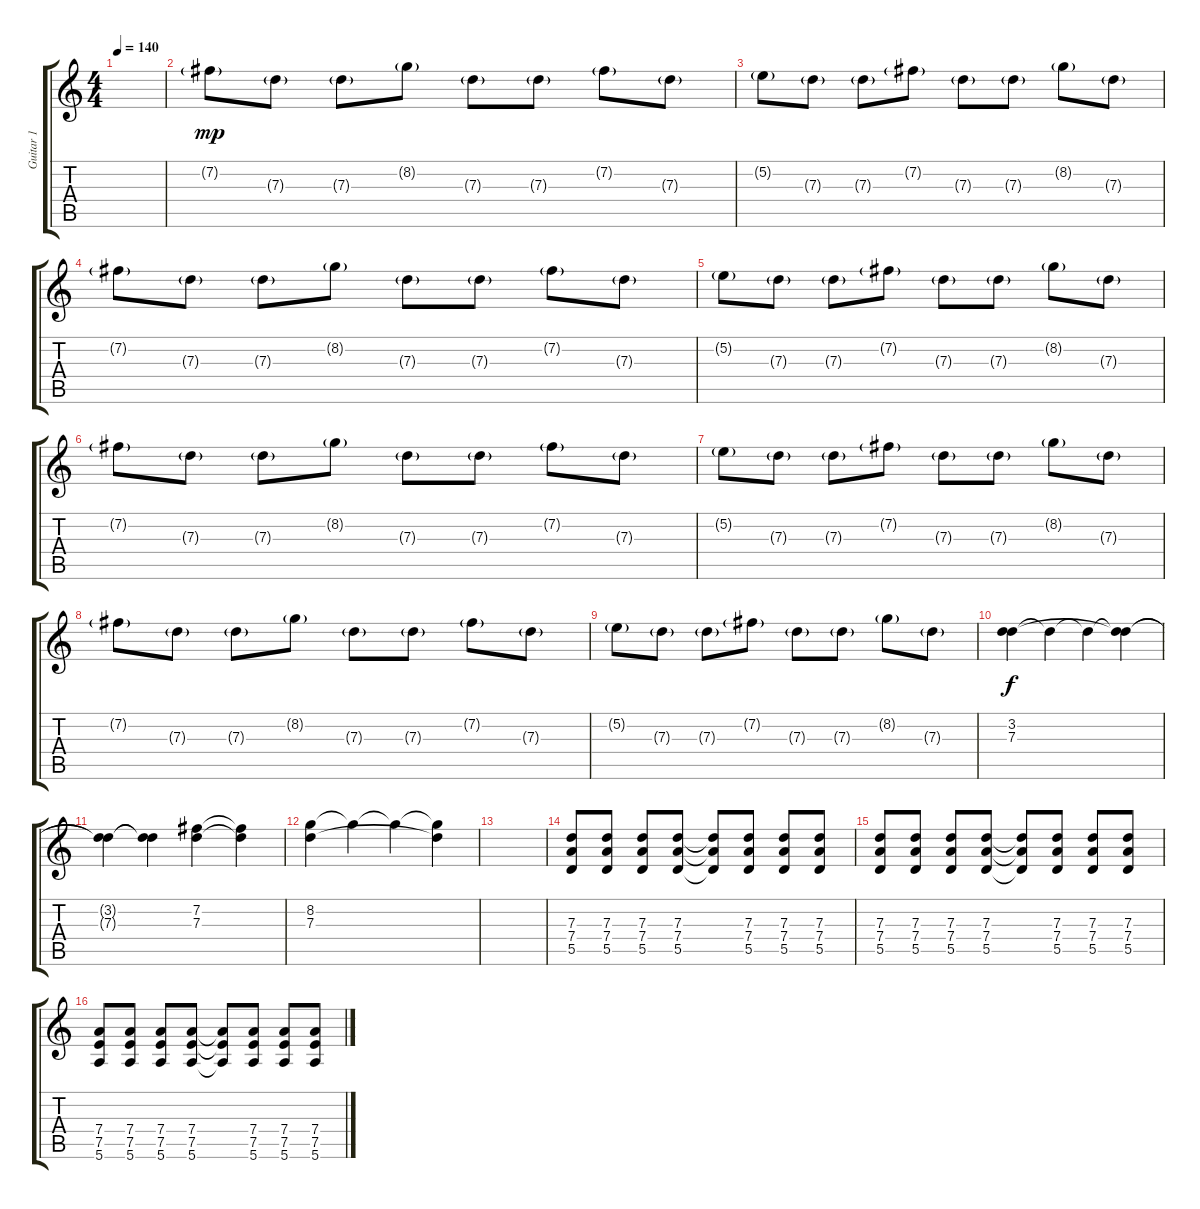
\track ("Guitar 1" "Guitar 1") {instrument electricguitarclean}
\staff {score tabs}
\tuning (E4 B3 G3 D3 A2 E2) {hide}
\ts (4 4)
\tempo 140
\clef g2
\ks c
|
7.2{g}.8{dy mp} 7.3{g}.8 7.3{g}.8 8.2{g}.8 7.3{g}.8 7.3{g}.8 7.2{g}.8 7.3{g}.8 |
5.2{g}.8 7.3{g}.8 7.3{g}.8 7.2{g}.8 7.3{g}.8 7.3{g}.8 8.2{g}.8 7.3{g}.8 |
7.2{g}.8 7.3{g}.8 7.3{g}.8 8.2{g}.8 7.3{g}.8 7.3{g}.8 7.2{g}.8 7.3{g}.8 |
5.2{g}.8 7.3{g}.8 7.3{g}.8 7.2{g}.8 7.3{g}.8 7.3{g}.8 8.2{g}.8 7.3{g}.8 |
7.2{g}.8 7.3{g}.8 7.3{g}.8 8.2{g}.8 7.3{g}.8 7.3{g}.8 7.2{g}.8 7.3{g}.8 |
5.2{g}.8 7.3{g}.8 7.3{g}.8 7.2{g}.8 7.3{g}.8 7.3{g}.8 8.2{g}.8 7.3{g}.8 |
7.2{g}.8 7.3{g}.8 7.3{g}.8 8.2{g}.8 7.3{g}.8 7.3{g}.8 7.2{g}.8 7.3{g}.8 |
5.2{g}.8 7.3{g}.8 7.3{g}.8 7.2{g}.8 7.3{g}.8 7.3{g}.8 8.2{g}.8 7.3{g}.8 |
(3.2 7.3).4{dy f} 3.2{t}.4 3.2{t}.4 (3.2{t} 7.3{t}).4 |
(3.2{t} 7.3{t}).4 (3.2{t} 7.3{t}).4 (7.2 7.3).4 (7.2{t} 7.3{t}).4 |
(8.2 7.3).4 8.2{t}.4 8.2{t}.4 (8.2{t} 7.3{t}).4 |
|
(7.3 7.4 5.5).8 (7.3 7.4 5.5).8 (7.3 7.4 5.5).8 (7.3 7.4 5.5).8 (7.3{t} 7.4{t} 5.5{t}).8 (7.3 7.4 5.5).8 (7.3 7.4 5.5).8 (7.3 7.4 5.5).8 |
(7.3 7.4 5.5).8 (7.3 7.4 5.5).8 (7.3 7.4 5.5).8 (7.3 7.4 5.5).8 (7.3{t} 7.4{t} 5.5{t}).8 (7.3 7.4 5.5).8 (7.3 7.4 5.5).8 (7.3 7.4 5.5).8 |
(7.4 7.5 5.6).8 (7.4 7.5 5.6).8 (7.4 7.5 5.6).8 (7.4 7.5 5.6).8 (7.4{t} 7.5{t} 5.6{t}).8 (7.4 7.5 5.6).8 (7.4 7.5 5.6).8 (7.4 7.5 5.6).8
